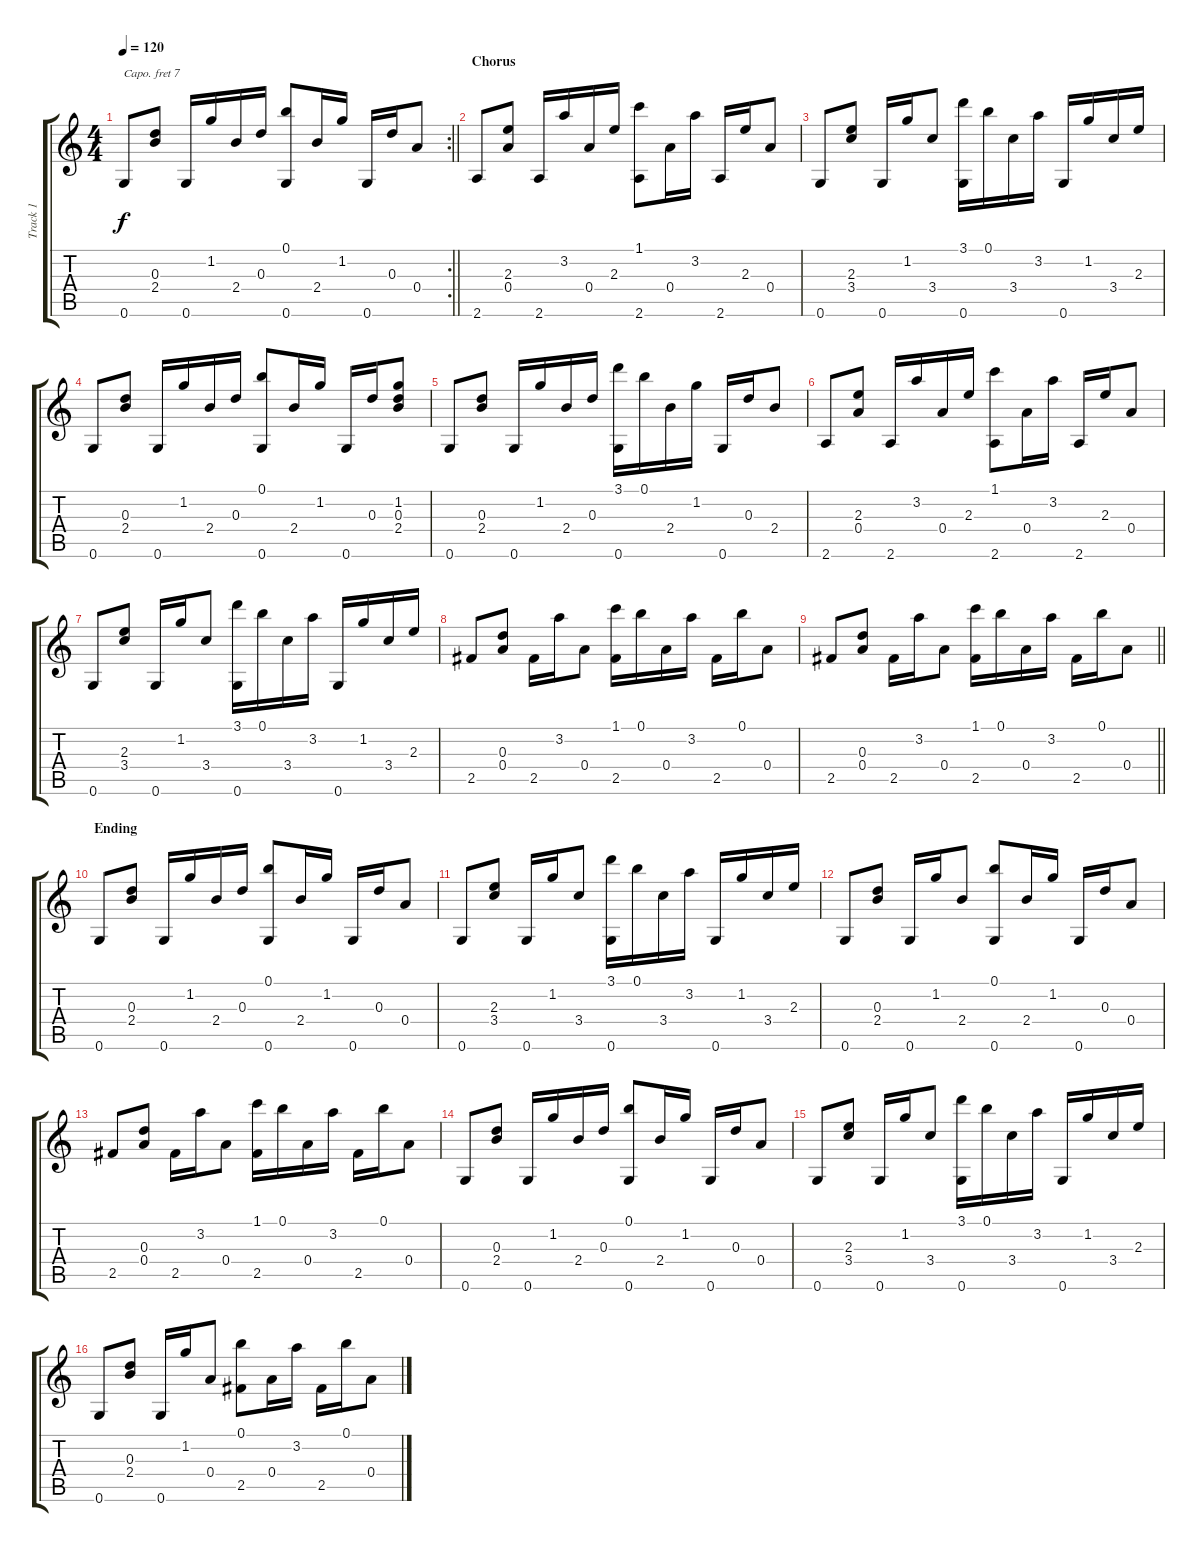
\track ("Track 1" "Track 1") {instrument acousticguitarnylon}
\staff {score tabs}
\capo 7
\tuning (E4 B3 G3 D3 A2 C2) {hide}
\rc 2
\ts (4 4)
\tempo 120
\clef g2
\barLineRight lightlight
\ks c
0.6.8{dy f} (0.3 2.4).8 0.6.16 1.2.16 2.4.16 0.3.16 (0.1 0.6).8 2.4.16 1.2.16 0.6.16 0.3.16 0.4.8 |
\section ("" "Chorus")
2.6.8 (2.3 0.4).8 2.6.16 3.2.16 0.4.16 2.3.16 (1.1 2.6).8 0.4.16 3.2.16 2.6.16 2.3.16 0.4.8 |
0.6.8 (2.3 3.4).8 0.6.16 1.2.16 3.4.8 (3.1 0.6).16 0.1.16 3.4.16 3.2.16 0.6.16 1.2.16 3.4.16 2.3.16 |
0.6.8 (0.3 2.4).8 0.6.16 1.2.16 2.4.16 0.3.16 (0.1 0.6).8 2.4.16 1.2.16 0.6.16 0.3.16 (1.2 0.3 2.4).8 |
0.6.8 (0.3 2.4).8 0.6.16 1.2.16 2.4.16 0.3.16 (3.1 0.6).16 0.1.16 2.4.16 1.2.16 0.6.16 0.3.16 2.4.8 |
2.6.8 (2.3 0.4).8 2.6.16 3.2.16 0.4.16 2.3.16 (1.1 2.6).8 0.4.16 3.2.16 2.6.16 2.3.16 0.4.8 |
0.6.8 (2.3 3.4).8 0.6.16 1.2.16 3.4.8 (3.1 0.6).16 0.1.16 3.4.16 3.2.16 0.6.16 1.2.16 3.4.16 2.3.16 |
2.5.8 (0.3 0.4).8 2.5.16 3.2.16 0.4.8 (1.1 2.5).16 0.1.16 0.4.16 3.2.16 2.5.16 0.1.16 0.4.8 |
\barLineRight lightlight
2.5.8 (0.3 0.4).8 2.5.16 3.2.16 0.4.8 (1.1 2.5).16 0.1.16 0.4.16 3.2.16 2.5.16 0.1.16 0.4.8 |
\section ("" "Ending")
0.6.8 (0.3 2.4).8 0.6.16 1.2.16 2.4.16 0.3.16 (0.1 0.6).8 2.4.16 1.2.16 0.6.16 0.3.16 0.4.8 |
0.6.8 (2.3 3.4).8 0.6.16 1.2.16 3.4.8 (3.1 0.6).16 0.1.16 3.4.16 3.2.16 0.6.16 1.2.16 3.4.16 2.3.16 |
0.6.8 (0.3 2.4).8 0.6.16 1.2.16 2.4.8 (0.1 0.6).8 2.4.16 1.2.16 0.6.16 0.3.16 0.4.8 |
2.5.8 (0.3 0.4).8 2.5.16 3.2.16 0.4.8 (1.1 2.5).16 0.1.16 0.4.16 3.2.16 2.5.16 0.1.16 0.4.8 |
0.6.8 (0.3 2.4).8 0.6.16 1.2.16 2.4.16 0.3.16 (0.1 0.6).8 2.4.16 1.2.16 0.6.16 0.3.16 0.4.8 |
0.6.8 (2.3 3.4).8 0.6.16 1.2.16 3.4.8 (3.1 0.6).16 0.1.16 3.4.16 3.2.16 0.6.16 1.2.16 3.4.16 2.3.16 |
0.6.8 (0.3 2.4).8 0.6.16 1.2.16 0.4.8 (0.1 2.5).8 0.4.16 3.2.16 2.5.16 0.1.16 0.4.8
